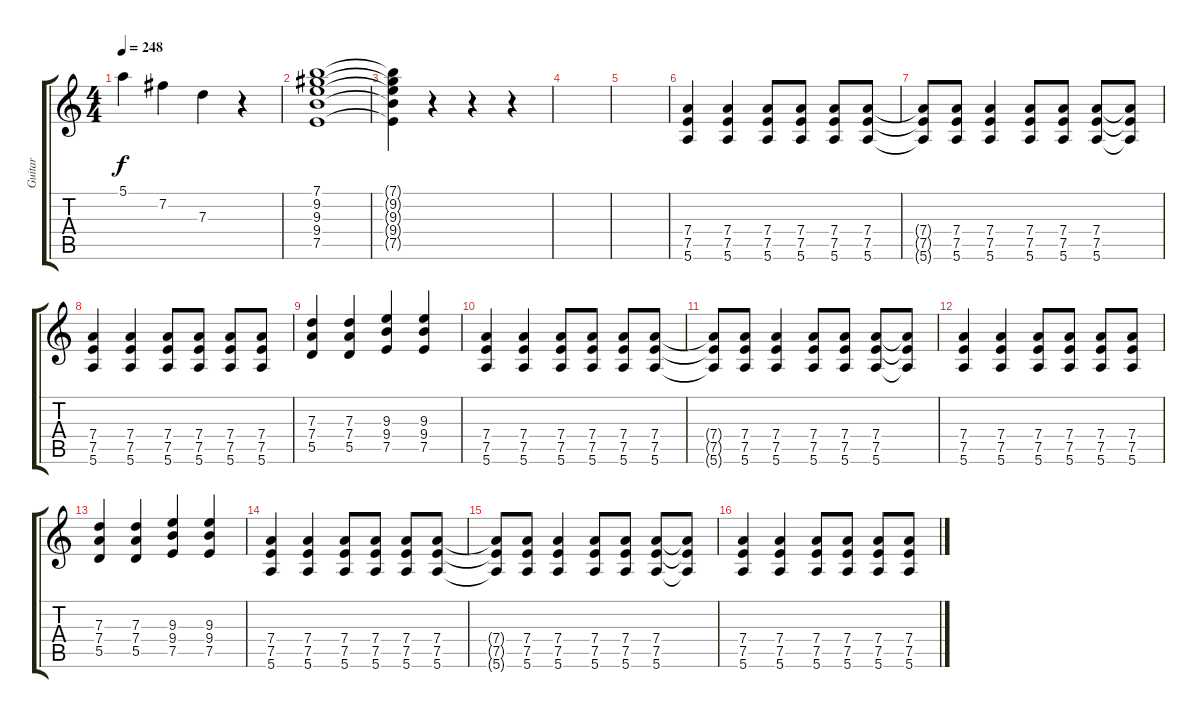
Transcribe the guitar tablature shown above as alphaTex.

\track ("Guitar" "Guitar") {instrument distortionguitar}
\staff {score tabs}
\tuning (E4 B3 G3 D3 A2 E2) {hide}
\ts (4 4)
\tempo 248
\clef g2
\ks c
5.1{t}.4{dy f} 7.2.4 7.3.4 r.4 |
(7.1 9.2 9.3 9.4 7.5).1 |
(7.1{t} 9.2{t} 9.3{t} 9.4{t} 7.5{t}).4 r.4 r.4 r.4 |
|
|
(7.4 7.5 5.6).4{volume 14 instrument distortionguitar} (7.4 7.5 5.6).4 (7.4 7.5 5.6).8 (7.4 7.5 5.6).8 (7.4 7.5 5.6).8 (7.4 7.5 5.6).8 |
(7.4{t} 7.5{t} 5.6{t}).8 (7.4 7.5 5.6).8 (7.4 7.5 5.6).4 (7.4 7.5 5.6).8 (7.4 7.5 5.6).8 (7.4 7.5 5.6).8 (7.4{t} 7.5{t} 5.6{t}).8 |
(7.4 7.5 5.6).4 (7.4 7.5 5.6).4 (7.4 7.5 5.6).8 (7.4 7.5 5.6).8 (7.4 7.5 5.6).8 (7.4 7.5 5.6).8 |
(7.3 7.4 5.5).4 (7.3 7.4 5.5).4 (9.3 9.4 7.5).4 (9.3 9.4 7.5).4 |
(7.4 7.5 5.6).4 (7.4 7.5 5.6).4 (7.4 7.5 5.6).8 (7.4 7.5 5.6).8 (7.4 7.5 5.6).8 (7.4 7.5 5.6).8 |
(7.4{t} 7.5{t} 5.6{t}).8 (7.4 7.5 5.6).8 (7.4 7.5 5.6).4 (7.4 7.5 5.6).8 (7.4 7.5 5.6).8 (7.4 7.5 5.6).8 (7.4{t} 7.5{t} 5.6{t}).8 |
(7.4 7.5 5.6).4 (7.4 7.5 5.6).4 (7.4 7.5 5.6).8 (7.4 7.5 5.6).8 (7.4 7.5 5.6).8 (7.4 7.5 5.6).8 |
(7.3 7.4 5.5).4 (7.3 7.4 5.5).4 (9.3 9.4 7.5).4 (9.3 9.4 7.5).4 |
(7.4 7.5 5.6).4 (7.4 7.5 5.6).4 (7.4 7.5 5.6).8 (7.4 7.5 5.6).8 (7.4 7.5 5.6).8 (7.4 7.5 5.6).8 |
(7.4{t} 7.5{t} 5.6{t}).8 (7.4 7.5 5.6).8 (7.4 7.5 5.6).4 (7.4 7.5 5.6).8 (7.4 7.5 5.6).8 (7.4 7.5 5.6).8 (7.4{t} 7.5{t} 5.6{t}).8 |
(7.4 7.5 5.6).4 (7.4 7.5 5.6).4 (7.4 7.5 5.6).8 (7.4 7.5 5.6).8 (7.4 7.5 5.6).8 (7.4 7.5 5.6).8
